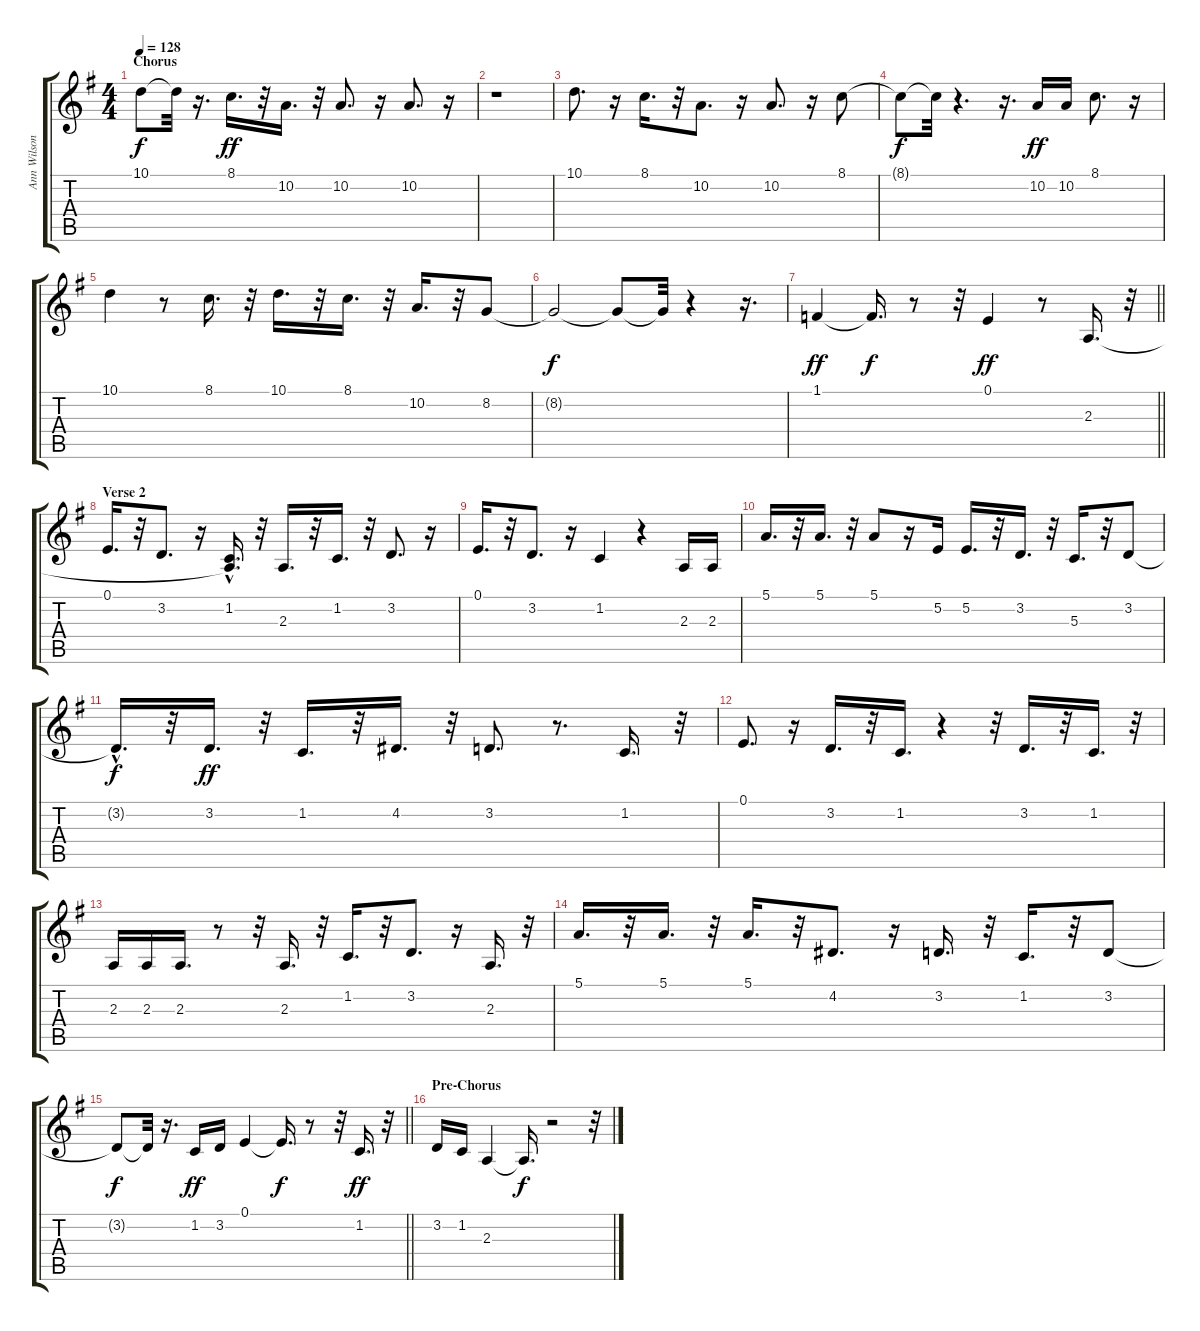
\track ("Ann Wilson" "Ann Wilson") {instrument clarinet}
\staff {score tabs}
\tuning (E4 B3 G3 D3 A2 E2) {hide}
\ts (4 4)
\section ("" "Chorus")
\tempo 128
\clef g2
\ks g
10.1{t}.8{dy f} 10.1{t}.32 r.16{d} 8.1.16{d dy ff} r.32 10.2.16{d} r.32 10.2.8{d} r.16 10.2.8{d} r.16 |
r.1 |
10.1.8{d} r.16 8.1.16{d} r.32 10.2.8{d} r.16 10.2.8{d} r.16 8.1.8 |
8.1{t}.8{dy f} 8.1{t}.32 r.4{d} r.16{d} 10.2.16{dy ff} 10.2.16 8.1.8{d} r.16 |
10.1.4 r.8 8.1.16{d} r.32 10.1.16{d} r.32 8.1.16{d} r.32 10.2.16{d} r.32 8.2.8 |
8.2{t}.2{dy f} 8.2{t}.8 8.2{t}.32 r.4 r.16{d} |
\barLineRight lightlight
1.1.4{dy ff} 1.1{t}.16{d dy f} r.8 r.32 0.1.4{dy ff} r.8 2.3.16{d} r.32 |
\section ("" "Verse 2")
0.1.16{d} r.32 3.2.8{d} r.16 (1.2 2.3{hac t}).16{d} r.32 2.3.16{d} r.32 1.2.16{d} r.32 3.2.8{d} r.16 |
0.1.16{d} r.32 3.2.8{d} r.16 1.2.4 r.4 2.3.16 2.3.16 |
5.1.16{d} r.32 5.1.16{d} r.32 5.1.8 r.16 5.2.16 5.2.16{d} r.32 3.2.16{d} r.32 5.3.16{d} r.32 3.2.8 |
3.2{hac t}.16{d dy f} r.32 3.2.16{d dy ff} r.32 1.2.16{d} r.32 4.2.16{d} r.32 3.2.8{d} r.8{d} 1.2.16{d} r.32 |
0.1.8{d} r.16 3.2.16{d} r.32 1.2.16{d} r.4 r.32 3.2.16{d} r.32 1.2.16{d} r.32 |
2.3.16 2.3.16 2.3.16{d} r.8 r.32 2.3.16{d} r.32 1.2.16{d} r.32 3.2.8{d} r.16 2.3.16{d} r.32 |
5.1.16{d} r.32 5.1.16{d} r.32 5.1.16{d} r.32 4.2.8{d} r.16 3.2.16{d} r.32 1.2.16{d} r.32 3.2.8 |
\barLineRight lightlight
3.2{t}.8{dy f} 3.2{t}.32 r.16{d} 1.2.16{dy ff} 3.2.16 0.1.4 0.1{t}.16{d dy f} r.8 r.32 1.2.16{d dy ff} r.32 |
\section ("" "Pre-Chorus")
3.2.16 1.2.16 2.3.4 2.3{t}.16{d dy f} r.2 r.32
